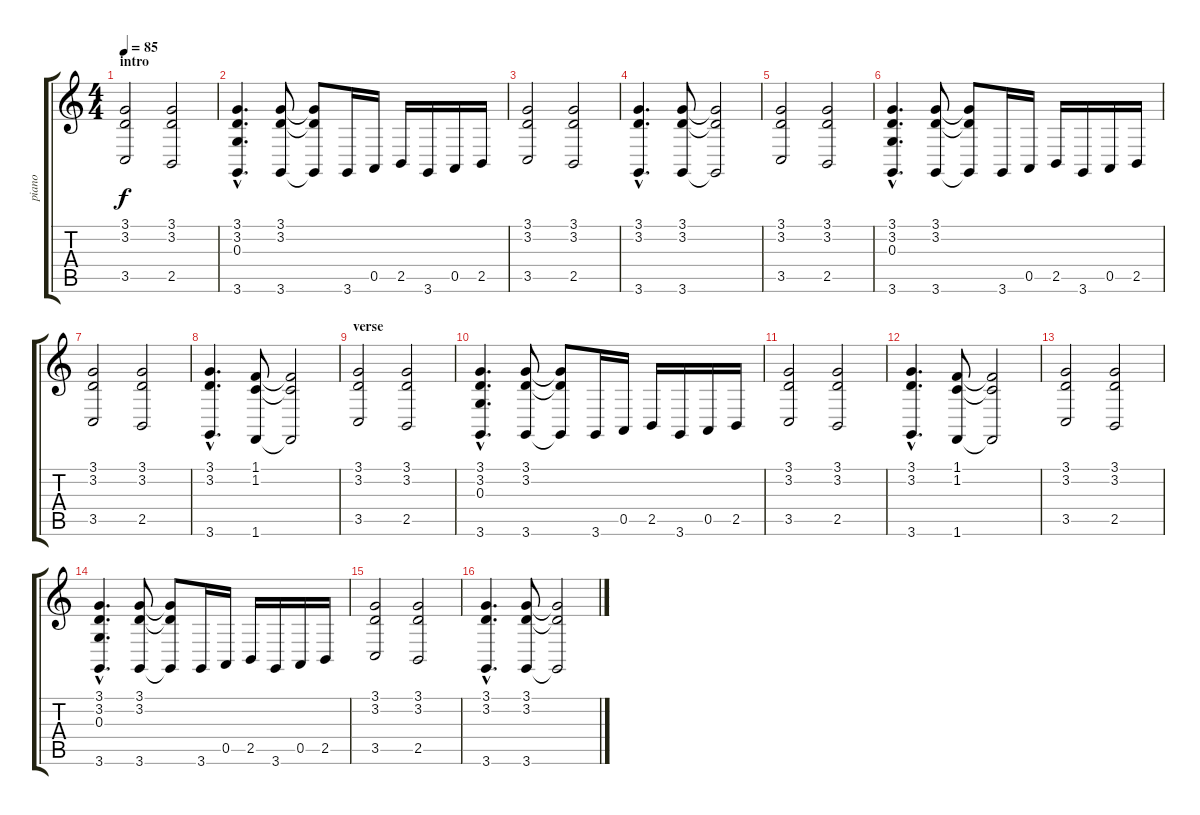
\track ("piano" "piano") {instrument acousticgrandpiano}
\staff {score tabs}
\tuning (E4 B3 G3 D3 A2 E2) {hide}
\ts (4 4)
\section ("" "intro")
\tempo 85
\clef g2
\ks c
(3.1 3.2 3.5).2{dy f instrument acousticgrandpiano} (3.1 3.2 2.5).2 |
(3.1{hac} 3.2{hac} 0.3{hac} 3.6{hac}).4{d} (3.1 3.2 3.6).8 (3.1{t} 3.2{t} 3.6{t}).8 3.6.16 0.5.16 2.5.16 3.6.16 0.5.16 2.5.16 |
(3.1 3.2 3.5).2 (3.1 3.2 2.5).2 |
(3.1{hac} 3.2{hac} 3.6{hac}).4{d} (3.1 3.2 3.6).8 (3.1{t} 3.2{t} 3.6{t}).2 |
(3.1 3.2 3.5).2 (3.1 3.2 2.5).2 |
(3.1{hac} 3.2{hac} 0.3{hac} 3.6{hac}).4{d} (3.1 3.2 3.6).8 (3.1{t} 3.2{t} 3.6{t}).8 3.6.16 0.5.16 2.5.16 3.6.16 0.5.16 2.5.16 |
(3.1 3.2 3.5).2 (3.1 3.2 2.5).2 |
(3.1{hac} 3.2{hac} 3.6{hac}).4{d} (1.1 1.2 1.6).8 (1.1{t} 1.2{t} 1.6{t}).2 |
\section ("" "verse")
(3.1 3.2 3.5).2 (3.1 3.2 2.5).2 |
(3.1{hac} 3.2{hac} 0.3{hac} 3.6{hac}).4{d} (3.1 3.2 3.6).8 (3.1{t} 3.2{t} 3.6{t}).8 3.6.16 0.5.16 2.5.16 3.6.16 0.5.16 2.5.16 |
(3.1 3.2 3.5).2 (3.1 3.2 2.5).2 |
(3.1{hac} 3.2{hac} 3.6{hac}).4{d} (1.1 1.2 1.6).8 (1.1{t} 1.2{t} 1.6{t}).2 |
(3.1 3.2 3.5).2 (3.1 3.2 2.5).2 |
(3.1{hac} 3.2{hac} 0.3{hac} 3.6{hac}).4{d} (3.1 3.2 3.6).8 (3.1{t} 3.2{t} 3.6{t}).8 3.6.16 0.5.16 2.5.16 3.6.16 0.5.16 2.5.16 |
(3.1 3.2 3.5).2 (3.1 3.2 2.5).2 |
(3.1{hac} 3.2{hac} 3.6{hac}).4{d} (3.1 3.2 3.6).8 (3.1{t} 3.2{t} 3.6{t}).2
